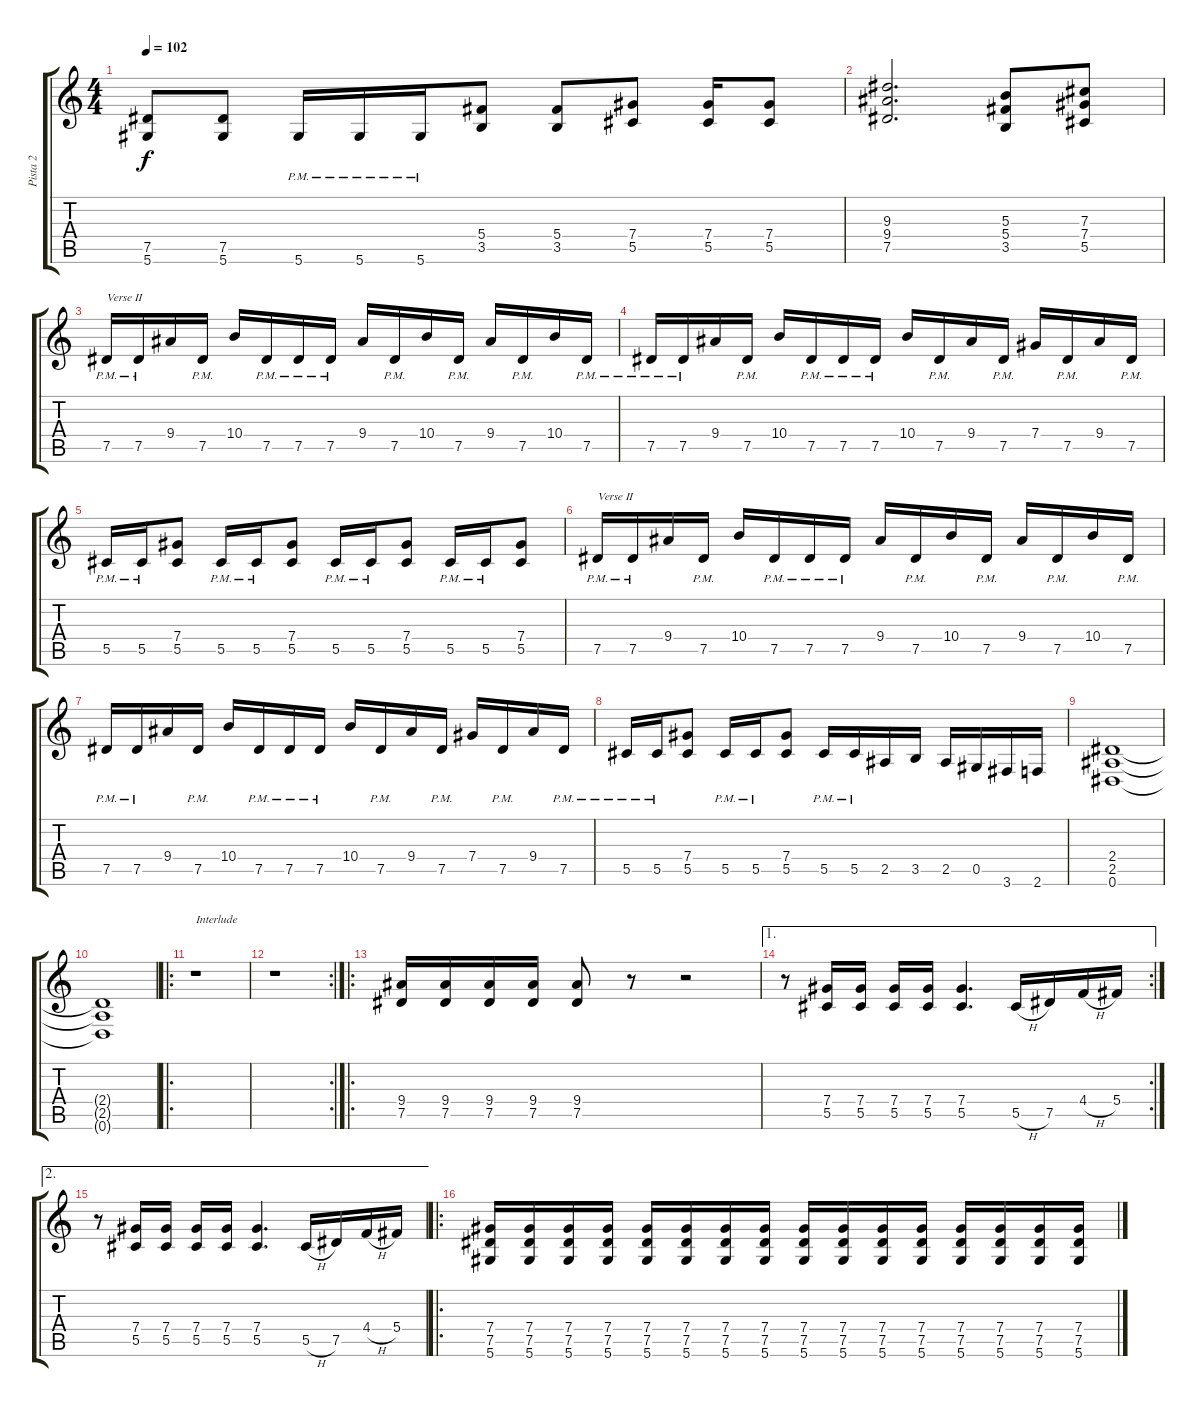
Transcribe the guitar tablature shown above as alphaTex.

\track ("Pista 2" "Pista 2") {instrument distortionguitar}
\staff {score tabs}
\tuning (Eb4 Bb3 Gb3 Db3 Ab2 Eb2) {hide}
\ts (4 4)
\tempo 102
\clef g2
\ks c
(7.5 5.6).8{dy f} (7.5 5.6).8 5.6{pm}.16 5.6{pm}.16 5.6{pm}.16 (5.4 3.5).8 (5.4 3.5).8 (7.4 5.5).8 (7.4 5.5).16 (7.4 5.5).8 |
(9.3 9.4 7.5).2{d} (5.3 5.4 3.5).8 (7.3 7.4 5.5).8 |
7.5{pm}.16{txt "Verse II"} 7.5{pm}.16 9.4.16 7.5{pm}.16 10.4.16 7.5{pm}.16 7.5{pm}.16 7.5{pm}.16 9.4.16 7.5{pm}.16 10.4.16 7.5{pm}.16 9.4.16 7.5{pm}.16 10.4.16 7.5{pm}.16 |
7.5{pm}.16 7.5{pm}.16 9.4.16 7.5{pm}.16 10.4.16 7.5{pm}.16 7.5{pm}.16 7.5{pm}.16 10.4.16 7.5{pm}.16 9.4.16 7.5{pm}.16 7.4.16 7.5{pm}.16 9.4.16 7.5{pm}.16 |
5.5{pm}.16 5.5{pm}.16 (7.4 5.5).8 5.5{pm}.16 5.5{pm}.16 (7.4 5.5).8 5.5{pm}.16 5.5{pm}.16 (7.4 5.5).8 5.5{pm}.16 5.5{pm}.16 (7.4 5.5).8 |
7.5{pm}.16{txt "Verse II"} 7.5{pm}.16 9.4.16 7.5{pm}.16 10.4.16 7.5{pm}.16 7.5{pm}.16 7.5{pm}.16 9.4.16 7.5{pm}.16 10.4.16 7.5{pm}.16 9.4.16 7.5{pm}.16 10.4.16 7.5{pm}.16 |
7.5{pm}.16 7.5{pm}.16 9.4.16 7.5{pm}.16 10.4.16 7.5{pm}.16 7.5{pm}.16 7.5{pm}.16 10.4.16 7.5{pm}.16 9.4.16 7.5{pm}.16 7.4.16 7.5{pm}.16 9.4.16 7.5{pm}.16 |
5.5{pm}.16 5.5{pm}.16 (7.4 5.5).8 5.5{pm}.16 5.5{pm}.16 (7.4 5.5).8 5.5{pm}.16 5.5{pm}.16 2.5.16 3.5.16 2.5.16 0.5.16 3.6.16 2.6.16 |
(2.4 2.5 0.6).1 |
(2.4{t} 2.5{t} 0.6{t}).1 |
\ro
r.1{txt "Interlude"} |
\rc 2
r.1 |
\ro
(9.4 7.5).16 (9.4 7.5).16 (9.4 7.5).16 (9.4 7.5).16 (9.4 7.5).8 r.8 r.2 |
\ae 1
\rc 2
r.8 (7.4 5.5).16 (7.4 5.5).16 (7.4 5.5).16 (7.4 5.5).16 (7.4 5.5).4{d} 5.5{h}.16 7.5.16 4.4{h}.16 5.4.16 |
\ae 2
r.8 (7.4 5.5).16 (7.4 5.5).16 (7.4 5.5).16 (7.4 5.5).16 (7.4 5.5).4{d} 5.5{h}.16 7.5.16 4.4{h}.16 5.4.16 |
\ro
(7.4 7.5 5.6).16 (7.4 7.5 5.6).16 (7.4 7.5 5.6).16 (7.4 7.5 5.6).16 (7.4 7.5 5.6).16 (7.4 7.5 5.6).16 (7.4 7.5 5.6).16 (7.4 7.5 5.6).16 (7.4 7.5 5.6).16 (7.4 7.5 5.6).16 (7.4 7.5 5.6).16 (7.4 7.5 5.6).16 (7.4 7.5 5.6).16 (7.4 7.5 5.6).16 (7.4 7.5 5.6).16 (7.4 7.5 5.6).16
